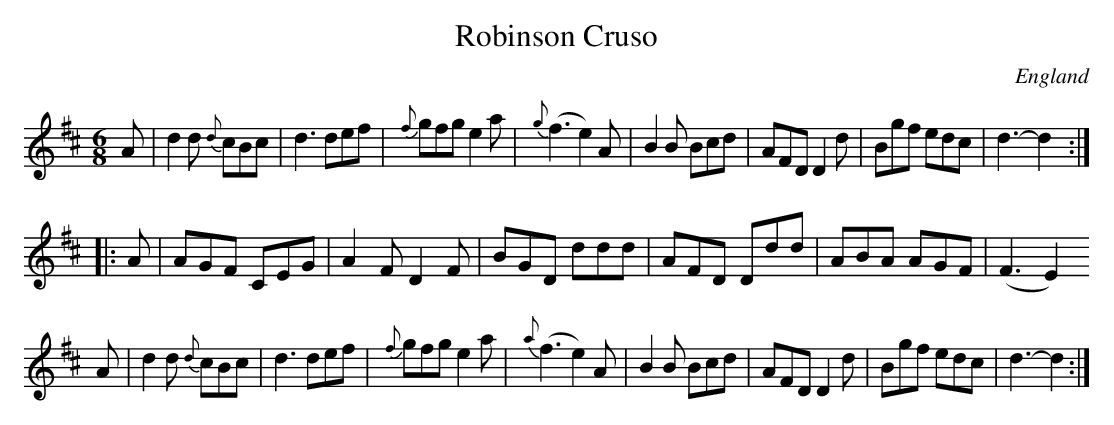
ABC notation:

X:1
T:Robinson Cruso
L:1/8
M:6/8
O:England
K:D major
A | d2d {d}cBc | d3  def | {f}gfg e2a | {g}(f3 e2) \
A | B2B    Bcd | AFD D2d |    Bgf edc | d3- d2 ::
A | AGF CEG  |  A2F D2F  | BGD    ddd | AFD Ddd | ABA AGF  | (F3  E2)
A | d2d {d}cBc | d3  def | {f}gfg e2a | {a}(f3 e2) \
A | B2B    Bcd | AFD D2d |    Bgf edc | d3- d2 :|
